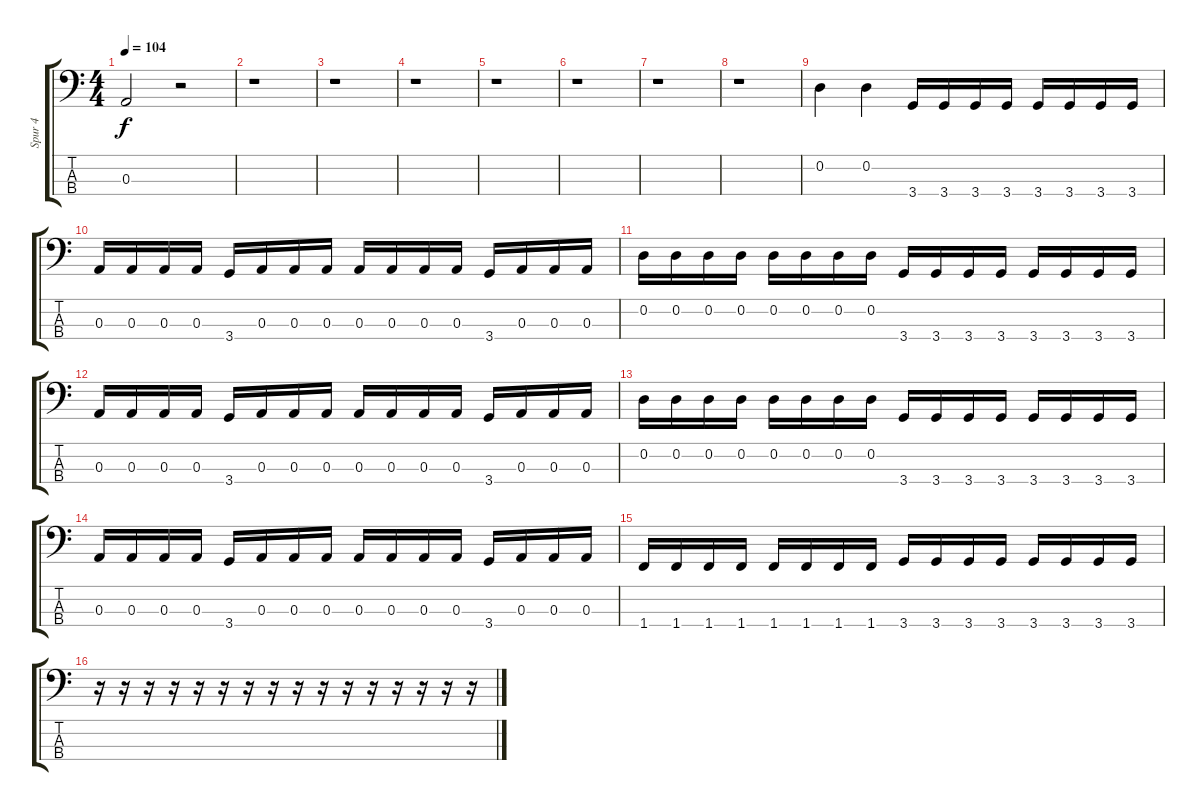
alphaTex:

\track ("Spur 4" "Spur 4") {instrument electricbassfinger}
\staff {score tabs}
\tuning (G2 D2 A1 E1) {hide}
\ts (4 4)
\tempo 104
\clef f4
\ks c
0.3.2{dy f} r.2 |
r.1 |
r.1 |
r.1 |
r.1 |
r.1 |
r.1 |
r.1 |
0.2.4 0.2.4 3.4.16 3.4.16 3.4.16 3.4.16 3.4.16 3.4.16 3.4.16 3.4.16 |
0.3.16 0.3.16 0.3.16 0.3.16 3.4.16 0.3.16 0.3.16 0.3.16 0.3.16 0.3.16 0.3.16 0.3.16 3.4.16 0.3.16 0.3.16 0.3.16 |
0.2.16 0.2.16 0.2.16 0.2.16 0.2.16 0.2.16 0.2.16 0.2.16 3.4.16 3.4.16 3.4.16 3.4.16 3.4.16 3.4.16 3.4.16 3.4.16 |
0.3.16 0.3.16 0.3.16 0.3.16 3.4.16 0.3.16 0.3.16 0.3.16 0.3.16 0.3.16 0.3.16 0.3.16 3.4.16 0.3.16 0.3.16 0.3.16 |
0.2.16 0.2.16 0.2.16 0.2.16 0.2.16 0.2.16 0.2.16 0.2.16 3.4.16 3.4.16 3.4.16 3.4.16 3.4.16 3.4.16 3.4.16 3.4.16 |
0.3.16 0.3.16 0.3.16 0.3.16 3.4.16 0.3.16 0.3.16 0.3.16 0.3.16 0.3.16 0.3.16 0.3.16 3.4.16 0.3.16 0.3.16 0.3.16 |
1.4.16 1.4.16 1.4.16 1.4.16 1.4.16 1.4.16 1.4.16 1.4.16 3.4.16 3.4.16 3.4.16 3.4.16 3.4.16 3.4.16 3.4.16 3.4.16 |
r.16 r.16 r.16 r.16 r.16 r.16 r.16 r.16 r.16 r.16 r.16 r.16 r.16 r.16 r.16 r.16
